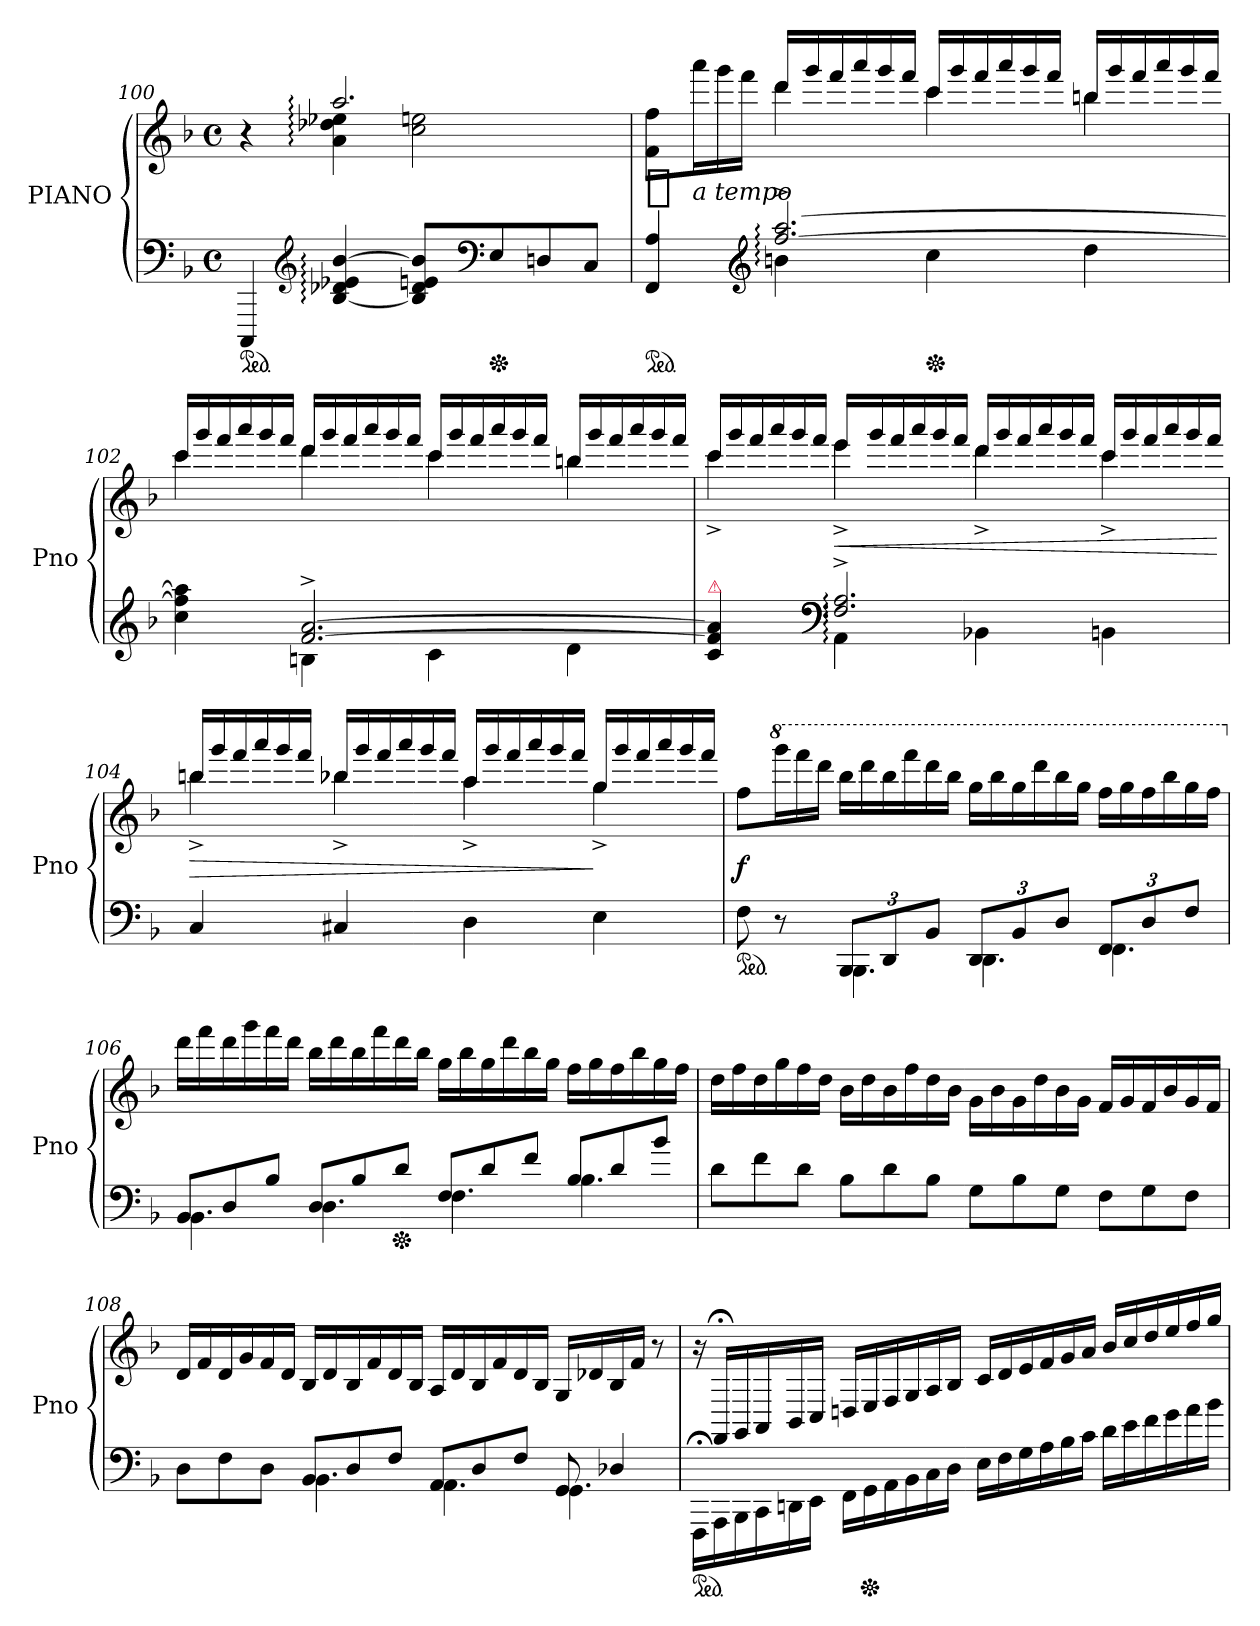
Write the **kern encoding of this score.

**kern	**kern	**dynam
*part1	*part1	*part1
*staff2	*staff1	*staff1/2
*I"PIANO	*	*
*I'Pno	*	*
*clefF4	*clefG2	*
*k[b-]	*k[b-]	*
*M4/4	*M4/4	*
*met(c)	*met(c)	*
=100	=100	=100
*	*^	*
*ped	*	*	*
4CCC/	4r	4ryy	.
*clefG2	*	*	*
[4B-:/ 4d-X:/ 4e-X:/ [4b-:/	2.aa:/	4a:\ 4dd-X:\ 4ee-X:\	.
8B-]/ 8d-/ 8en/ 8b-]/L	.	2cc\ 2een\	.
*clefF4	*	*	*
*Xped	*	*	*
8E/	.	.	.
8Dn/	.	.	.
8C/J	.	.	.
=101	=101	=101	=101
*^	*	*	*
!	!	!	!	!LO:DY:t=%s a tempo
*ped	*	*	*	*
4FF/ 4A/	4ryy	8f\ 8ff\L	4ryy	p
*	*	*Xtuplet	*	*
.	.	24aaa\L	.	.
.	.	24ggg\	.	.
.	.	24fff\JJ	.	.
*clefG2	*	*	*	*
[2.ff:^/ [2.aa:^/	4bn:\	24ddd/LL	4ddd\	.
.	.	24ggg/	.	.
.	.	24fff/	.	.
.	.	24aaa/	.	.
.	.	24ggg/	.	.
.	.	24fff/JJ	.	.
*Xped	*	*	*	*
.	4cc\	24ccc/LL	4ccc\	.
.	.	24ggg/	.	.
.	.	24fff/	.	.
.	.	24aaa/	.	.
.	.	24ggg/	.	.
.	.	24fff/JJ	.	.
.	4dd\	24bbn/LL	4bb\	.
.	.	24ggg/	.	.
.	.	24fff/	.	.
.	.	24aaa/	.	.
.	.	24ggg/	.	.
.	.	24fff/JJ	.	.
=102	=102	=102	=102	=102
4cc\ 4ff]\ 4aa]\	4ryy	24ccc/LL	4ccc\	.
.	.	24ggg/	.	.
.	.	24fff/	.	.
.	.	24aaa/	.	.
.	.	24ggg/	.	.
.	.	24fff/JJ	.	.
[2.f^/ [2.a^/	4Bn\	24ddd/LL	4ddd\	.
.	.	24ggg/	.	.
.	.	24fff/	.	.
.	.	24aaa/	.	.
.	.	24ggg/	.	.
.	.	24fff/JJ	.	.
.	4c\	24ccc/LL	4ccc\	.
.	.	24ggg/	.	.
.	.	24fff/	.	.
.	.	24aaa/	.	.
.	.	24ggg/	.	.
.	.	24fff/JJ	.	.
.	4d\	24bbn/LL	4bb\	.
.	.	24ggg/	.	.
.	.	24fff/	.	.
.	.	24aaa/	.	.
.	.	24ggg/	.	.
.	.	24fff/JJ	.	.
=103	=103	=103	=103	=103
!LO:TX:a:color=crimson:t=⚠	!	!	!	!
4c/ 4f]/ 4a]/	4ryy	24ccc/LL	4ccc^\	.
.	.	24ggg/	.	.
.	.	24fff/	.	.
.	.	24aaa/	.	.
.	.	24ggg/	.	.
*clefF4	*	*	*	*
.	.	24fff/JJ	.	.
2.F:^/ 2.A:^/	4AA:\	24eee/LL	4eee^\	<
.	.	24ggg/	.	.
.	.	24fff/	.	.
.	.	24aaa/	.	.
.	.	24ggg/	.	.
.	.	24fff/JJ	.	.
.	4BB-X\	24ddd/LL	4ddd^\	.
.	.	24ggg/	.	.
.	.	24fff/	.	.
.	.	24aaa/	.	.
.	.	24ggg/	.	.
.	.	24fff/JJ	.	.
.	4BBn\	24ccc/LL	4ccc^\	.
.	.	24ggg/	.	.
.	.	24fff/	.	.
.	.	24aaa/	.	.
.	.	24ggg/	.	.
.	.	24fff/JJ	.	.
*v	*v	*	*	*
*	*v	*v	*
.	.	[
=104	=104	=104
*	*^	*
4C/	24bbn/LL	4bb^\	>
.	24ggg/	.	.
.	24fff/	.	.
.	24aaa/	.	.
.	24ggg/	.	.
.	24fff/JJ	.	.
4C#X/	24bb-X/LL	4bb-X^\	.
.	24ggg/	.	.
.	24fff/	.	.
.	24aaa/	.	.
.	24ggg/	.	.
.	24fff/JJ	.	.
4D\	24aa/LL	4aa^\	.
.	24ggg/	.	.
.	24fff/	.	.
.	24aaa/	.	.
.	24ggg/	.	.
.	24fff/JJ	.	.
4E\	24gg/LL	4gg^\	]
.	24ggg/	.	.
.	24fff/	.	.
.	24aaa/	.	.
.	24ggg/	.	.
.	24fff/JJ	.	.
*	*v	*v	*
=105	=105	=105
*^	*	*
*ped	*	*	*
8F\	4ryy	8ff\L	f
*	*	*8va	*
8r	.	24gggg\L	.
.	.	24ffff\	.
.	.	24dddd\JJ	.
*	*Xtuplet	*	*
12BBB-/L	6.BBB-\	24bbb-\LL	.
.	.	24dddd\	.
12DD/	.	24bbb-\	.
.	.	24ffff\	.
12BB-/J	.	24dddd\	.
.	.	24bbb-\JJ	.
*tuplet	*	*	*
12DD/L	6.DD\	24ggg\LL	.
.	.	24bbb-\	.
12BB-/	.	24ggg\	.
.	.	24dddd\	.
12D/J	.	24bbb-\	.
.	.	24ggg\JJ	.
*	*Xtuplet	*	*
12FF/L	6.FF\	24fff\LL	.
.	.	24ggg\	.
12D/	.	24fff\	.
.	.	24bbb-\	.
12F/J	.	24ggg\	.
.	.	24fff\JJ	.
=106	=106	=106	=106
*	*	*X8va	*
12BB-/L	6.BB-\	24ddd\LL	.
.	.	24fff\	.
12D/	.	24ddd\	.
.	.	24ggg\	.
12B-/J	.	24fff\	.
.	.	24ddd\JJ	.
12D/L	6.D\	24bb-\LL	.
.	.	24ddd\	.
12B-/	.	24bb-\	.
.	.	24fff\	.
*Xped	*	*	*
12d/J	.	24ddd\	.
.	.	24bb-\JJ	.
12F/L	6.F\	24gg\LL	.
.	.	24bb-\	.
12d/	.	24gg\	.
.	.	24ddd\	.
12f/J	.	24bb-\	.
.	.	24gg\JJ	.
12B-/L	6.B-\	24ff\LL	.
.	.	24gg\	.
12d/	.	24ff\	.
.	.	24bb-\	.
12b-/J	.	24gg\	.
.	.	24ff\JJ	.
*v	*v	*	*
=107	=107	=107
12d\L	24dd\LL	.
.	24ff\	.
12f\	24dd\	.
.	24gg\	.
12d\J	24ff\	.
.	24dd\JJ	.
12B-\L	24b-\LL	.
.	24dd\	.
12d\	24b-\	.
.	24ff\	.
12B-\J	24dd\	.
.	24b-\JJ	.
12G\L	24g\LL	.
.	24b-\	.
12B-\	24g\	.
.	24dd\	.
12G\J	24b-\	.
.	24g\JJ	.
12F\L	24f/LL	.
.	24g/	.
12G\	24f/	.
.	24b-/	.
12F\J	24g/	.
.	24f/JJ	.
=108	=108	=108
*^	*	*
12D\L	4ryy	24d/LL	.
.	.	24f/	.
12F\	.	24d/	.
.	.	24g/	.
12D\J	.	24f/	.
.	.	24d/JJ	.
12BB-/L	6.BB-\	24B-/LL	.
.	.	24d/	.
12D/	.	24B-/	.
.	.	24f/	.
12F/J	.	24d/	.
.	.	24B-/JJ	.
12AA/L	6.AA\	24A/LL	.
.	.	24d/	.
12D/	.	24B-/	.
.	.	24f/	.
12F/J	.	24d/	.
.	.	24B-/JJ	.
12GG/	6.GG\	24G/LL	.
.	.	24d-X/	.
6D-X/	.	24B-/	.
.	.	24f/JJ	.
.	.	12r	.
*v	*v	*	*
=109	=109	=109
*ped	*	*
24FFF;<\LL	24r	.
24AAA\	24FF;</LL	.
24BBB-\	24GG/	.
24CC\	24AA/	.
24DDn\	24BB-/	.
24EE\JJ	24C/JJ	.
24FF\LL	24Dn/LL	.
*Xped	*	*
24GG\	24E/	.
24AA\	24F/	.
24BB-\	24G/	.
24C\	24A/	.
24D\JJ	24B-/JJ	.
=-	=-	=-
24E\LL	24c/LL	.
24F\	24d/	.
24G\	24e/	.
24A\	24f/	.
24B-\	24g/	.
24c\JJ	24a/JJ	.
24d\LL	24b-/LL	.
24e\	24cc/	.
24f\	24dd/	.
24g\	24ee/	.
24a\	24ff/	.
24b-\JJ	24gg/JJ	.
=	=	=
*-	*-	*-
